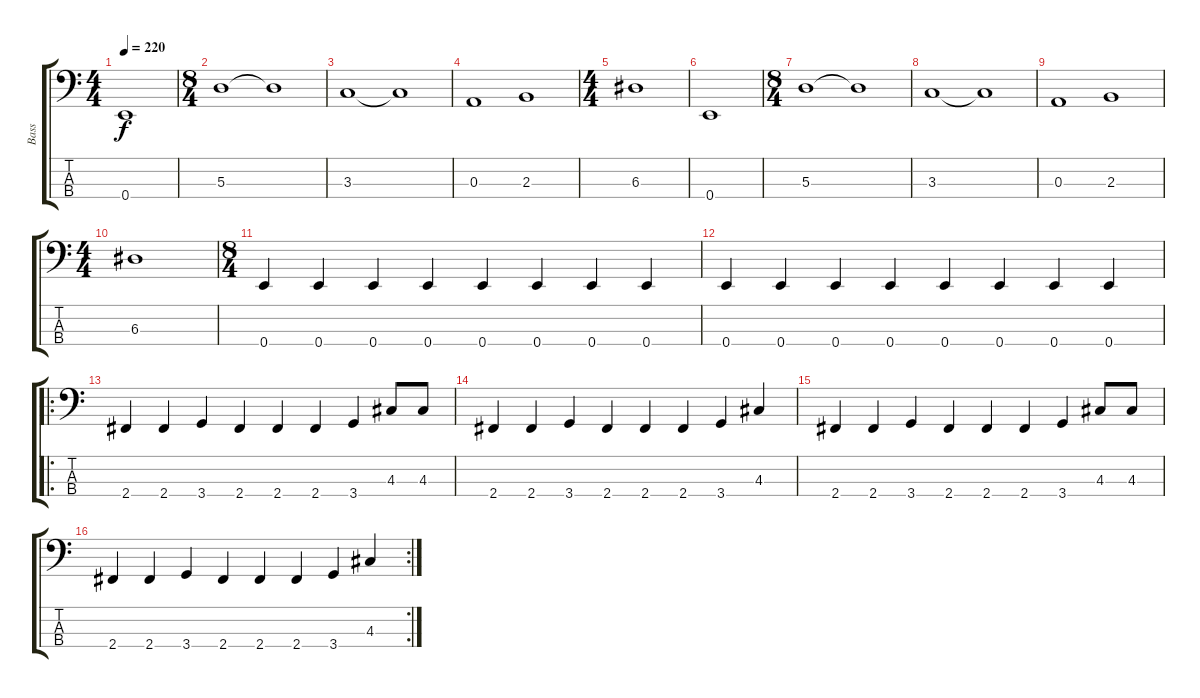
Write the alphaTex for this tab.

\track ("Bass" "Bass") {instrument electricbasspick}
\staff {score tabs}
\tuning (G2 D2 A1 E1) {hide}
\ts (4 4)
\tempo 220
\clef f4
\ks c
0.4.1{dy f} |
\ts (8 4)
5.3.1 5.3{t}.1 |
3.3.1 3.3{t}.1 |
0.3.1 2.3.1 |
\ts (4 4)
6.3.1 |
0.4.1 |
\ts (8 4)
5.3.1 5.3{t}.1 |
3.3.1 3.3{t}.1 |
0.3.1 2.3.1 |
\ts (4 4)
6.3.1 |
\ts (8 4)
0.4.4 0.4.4 0.4.4 0.4.4 0.4.4 0.4.4 0.4.4 0.4.4 |
0.4.4 0.4.4 0.4.4 0.4.4 0.4.4 0.4.4 0.4.4 0.4.4 |
\ro
2.4.4 2.4.4 3.4.4 2.4.4 2.4.4 2.4.4 3.4.4 4.3.8 4.3.8 |
2.4.4 2.4.4 3.4.4 2.4.4 2.4.4 2.4.4 3.4.4 4.3.4 |
2.4.4 2.4.4 3.4.4 2.4.4 2.4.4 2.4.4 3.4.4 4.3.8 4.3.8 |
\rc 2
2.4.4 2.4.4 3.4.4 2.4.4 2.4.4 2.4.4 3.4.4 4.3.4
